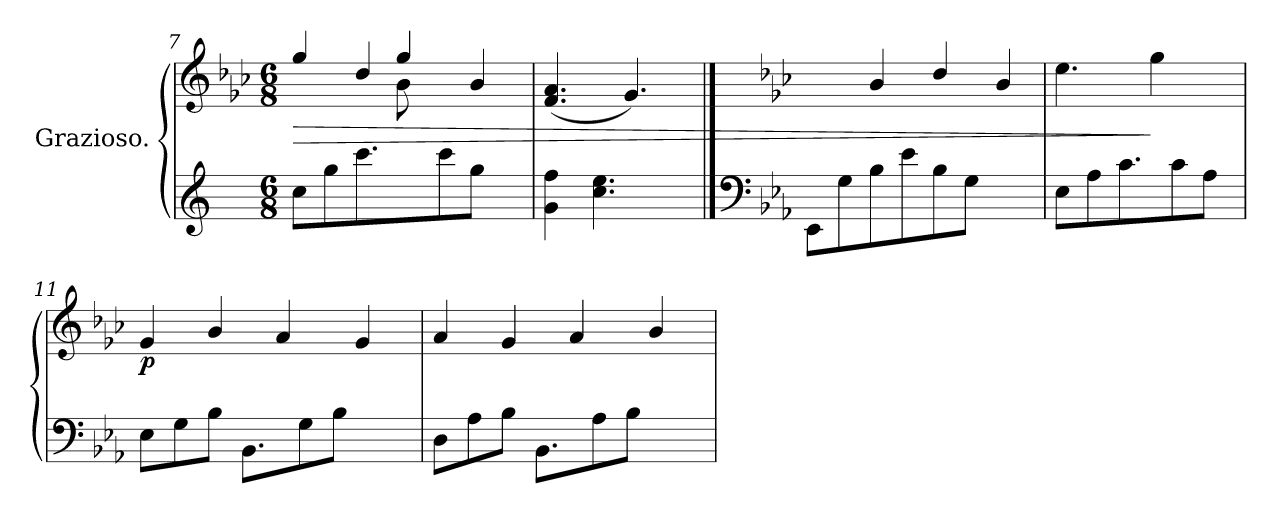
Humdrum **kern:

**kern	**kern	**dynam
*part1	*part1	*part1
*staff2	*staff1	*staff1/2
*I"Grazioso.	*	*
*	*clefG3	*
*	*k[b-e-a-]	*
*M6/8	*M6/8	*
=7	=7	=7
*	*^	*
!	!	!	!LO:HP:b
*	*	*^	*
8cc\L	4..ryy	4ee-/	4..ryy	>
8gg\	.	.	.	.
8.ccc\	.	4b-/	.	.
8ryy	4ee-/	.	8g\	.
.	.	4..ryy	.	.
8ccc\	.	.	4.ryy	.
8gg\J	4g/	.	.	.
8ryy	.	.	.	.
*	*v	*v	*v	*
=8	=8	=8
4g\ 4ff\	(<4.d/ 4.f/	.
4.cc\ 4.ee\	.	.
.	4.e-/)	.
8ryy	.	.
!!LO:LB:g=z
==9	==9	==9
*clefF4	*	*
*k[b-e-a-]	*k[b-e-a-]	*
8EE-\L	4ryy	.
8G\	.	.
8B-\	4g/	.
8e-\	.	.
8B-\	4b-/	.
8G\J	.	.
4ryy	4g/	.
=10	=10	=10
8E-\L	4.cc\	.
8A-\	.	.
8.c\	.	.
.	4ee-\	]
8c\	.	.
8A-\J	.	.
.	16ryy	.
=11	=11	=11
!	!	!LO:DY:b
8E-\L	4e-/	p
8G\	.	.
8B-\J	4g/	.
8.BB-\L	.	.
.	4f/	.
8G\	.	.
8B-\J	.	.
.	4e-/	.
8.ryy	.	.
=12	=12	=12
8D\L	4f/	.
8A-\	.	.
8B-\J	4e-/	.
8.BB-\L	.	.
.	4f/	.
8A-\	.	.
8B-\J	.	.
.	4g/	.
8.ryy	.	.
=	=	=
*-	*-	*-
